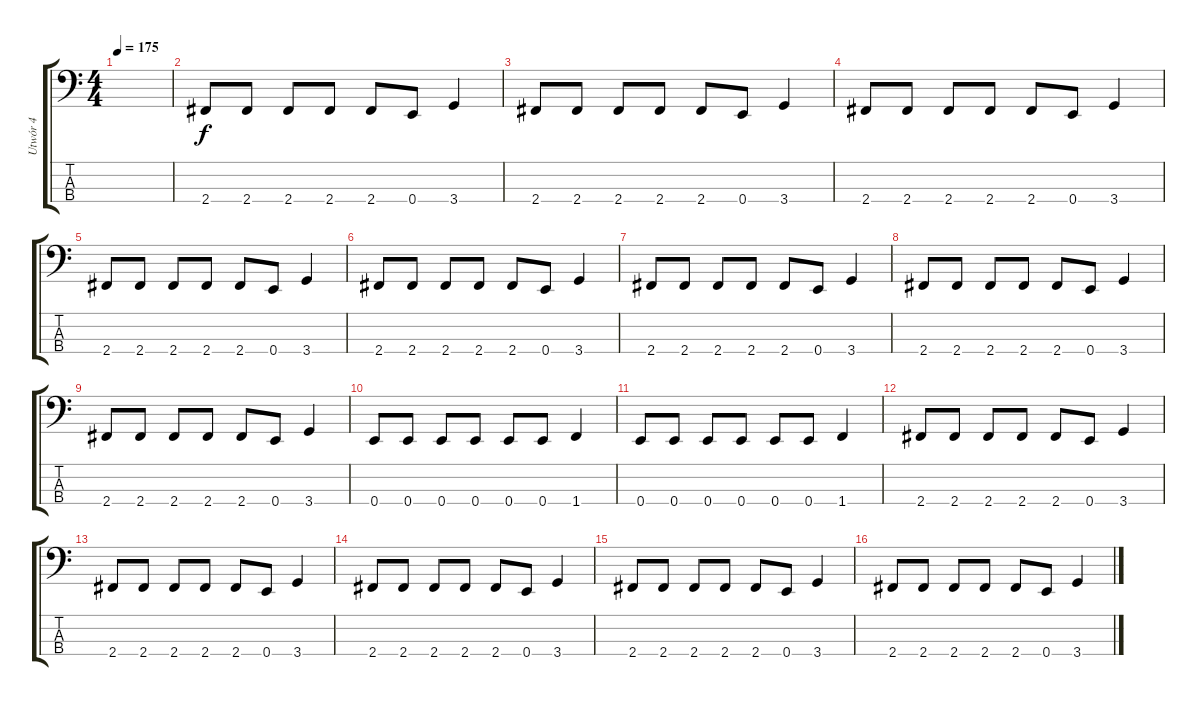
\track ("Utwór 4" "Utwór 4") {instrument electricbasspick}
\staff {score tabs}
\tuning (G2 D2 A1 E1) {hide}
\ts (4 4)
\tempo 175
\clef f4
\ks c
|
2.4.8 2.4.8 2.4.8 2.4.8 2.4.8 0.4.8 3.4.4 |
2.4.8 2.4.8 2.4.8 2.4.8 2.4.8 0.4.8 3.4.4 |
2.4.8 2.4.8 2.4.8 2.4.8 2.4.8 0.4.8 3.4.4 |
2.4.8 2.4.8 2.4.8 2.4.8 2.4.8 0.4.8 3.4.4 |
2.4.8 2.4.8 2.4.8 2.4.8 2.4.8 0.4.8 3.4.4 |
2.4.8 2.4.8 2.4.8 2.4.8 2.4.8 0.4.8 3.4.4 |
2.4.8 2.4.8 2.4.8 2.4.8 2.4.8 0.4.8 3.4.4 |
2.4.8 2.4.8 2.4.8 2.4.8 2.4.8 0.4.8 3.4.4 |
0.4.8 0.4.8 0.4.8 0.4.8 0.4.8 0.4.8 1.4.4 |
0.4.8 0.4.8 0.4.8 0.4.8 0.4.8 0.4.8 1.4.4 |
2.4.8 2.4.8 2.4.8 2.4.8 2.4.8 0.4.8 3.4.4 |
2.4.8 2.4.8 2.4.8 2.4.8 2.4.8 0.4.8 3.4.4 |
2.4.8 2.4.8 2.4.8 2.4.8 2.4.8 0.4.8 3.4.4 |
2.4.8 2.4.8 2.4.8 2.4.8 2.4.8 0.4.8 3.4.4 |
2.4.8 2.4.8 2.4.8 2.4.8 2.4.8 0.4.8 3.4.4
